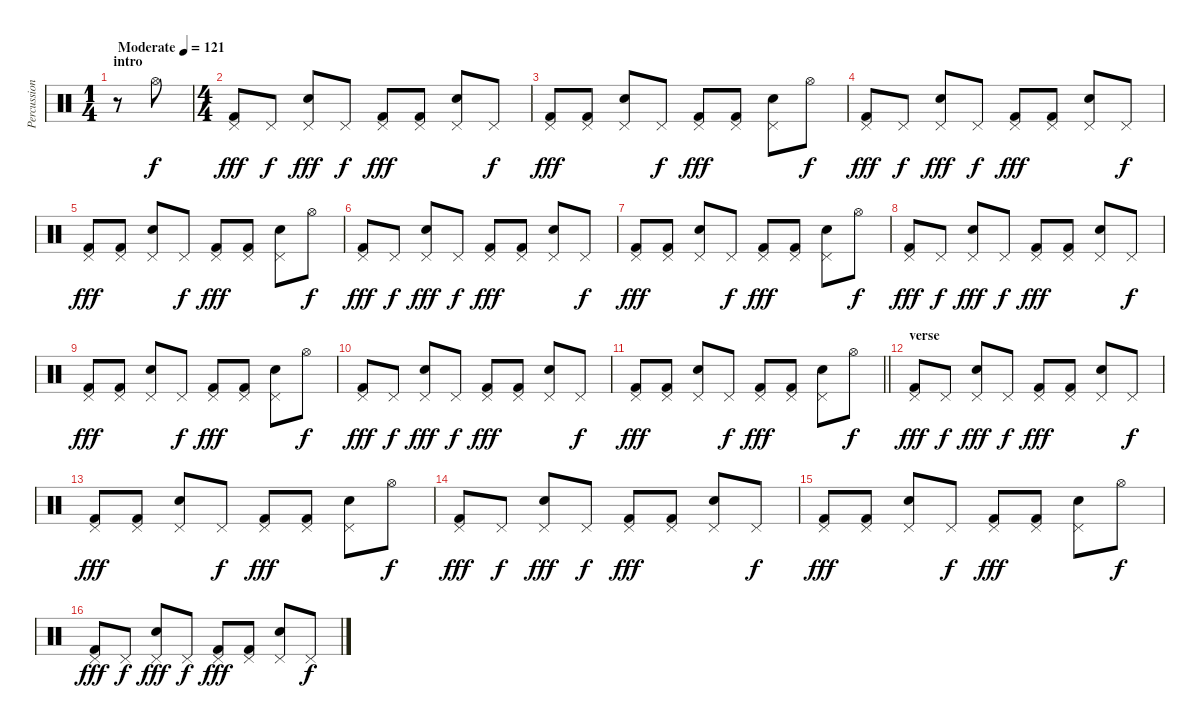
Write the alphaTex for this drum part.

\track ("Percussion" "Percussion") {instrument percussion}
\staff {score}
\articulation defaults
\ts (1 4)
\section ("" "intro")
\tempo (121 "Moderate")
\clef neutral
\ks c
r.8{dy f} "Hi-Hat (open)".8 |
\ts (4 4)
("Pedal Hi-Hat (hit)" "Kick (hit) 2").8{dy fff} "Pedal Hi-Hat (hit)".8{dy f} ("Pedal Hi-Hat (hit)" "Electric Snare (hit)").8{dy fff} "Pedal Hi-Hat (hit)".8{dy f} ("Pedal Hi-Hat (hit)" "Kick (hit) 2").8{dy fff} ("Pedal Hi-Hat (hit)" "Kick (hit) 2").8 ("Pedal Hi-Hat (hit)" "Electric Snare (hit)").8 "Pedal Hi-Hat (hit)".8{dy f} |
("Pedal Hi-Hat (hit)" "Kick (hit) 2").8{dy fff} ("Pedal Hi-Hat (hit)" "Kick (hit) 2").8 ("Pedal Hi-Hat (hit)" "Electric Snare (hit)").8 "Pedal Hi-Hat (hit)".8{dy f} ("Pedal Hi-Hat (hit)" "Kick (hit) 2").8{dy fff} ("Pedal Hi-Hat (hit)" "Kick (hit) 2").8 ("Pedal Hi-Hat (hit)" "Electric Snare (hit)").8 "Hi-Hat (open)".8{dy f} |
("Pedal Hi-Hat (hit)" "Kick (hit) 2").8{dy fff} "Pedal Hi-Hat (hit)".8{dy f} ("Pedal Hi-Hat (hit)" "Electric Snare (hit)").8{dy fff} "Pedal Hi-Hat (hit)".8{dy f} ("Pedal Hi-Hat (hit)" "Kick (hit) 2").8{dy fff} ("Pedal Hi-Hat (hit)" "Kick (hit) 2").8 ("Pedal Hi-Hat (hit)" "Electric Snare (hit)").8 "Pedal Hi-Hat (hit)".8{dy f} |
("Pedal Hi-Hat (hit)" "Kick (hit) 2").8{dy fff} ("Pedal Hi-Hat (hit)" "Kick (hit) 2").8 ("Pedal Hi-Hat (hit)" "Electric Snare (hit)").8 "Pedal Hi-Hat (hit)".8{dy f} ("Pedal Hi-Hat (hit)" "Kick (hit) 2").8{dy fff} ("Pedal Hi-Hat (hit)" "Kick (hit) 2").8 ("Pedal Hi-Hat (hit)" "Electric Snare (hit)").8 "Hi-Hat (open)".8{dy f} |
("Pedal Hi-Hat (hit)" "Kick (hit) 2").8{dy fff} "Pedal Hi-Hat (hit)".8{dy f} ("Pedal Hi-Hat (hit)" "Electric Snare (hit)").8{dy fff} "Pedal Hi-Hat (hit)".8{dy f} ("Pedal Hi-Hat (hit)" "Kick (hit) 2").8{dy fff} ("Pedal Hi-Hat (hit)" "Kick (hit) 2").8 ("Pedal Hi-Hat (hit)" "Electric Snare (hit)").8 "Pedal Hi-Hat (hit)".8{dy f} |
("Pedal Hi-Hat (hit)" "Kick (hit) 2").8{dy fff} ("Pedal Hi-Hat (hit)" "Kick (hit) 2").8 ("Pedal Hi-Hat (hit)" "Electric Snare (hit)").8 "Pedal Hi-Hat (hit)".8{dy f} ("Pedal Hi-Hat (hit)" "Kick (hit) 2").8{dy fff} ("Pedal Hi-Hat (hit)" "Kick (hit) 2").8 ("Pedal Hi-Hat (hit)" "Electric Snare (hit)").8 "Hi-Hat (open)".8{dy f} |
("Pedal Hi-Hat (hit)" "Kick (hit) 2").8{dy fff} "Pedal Hi-Hat (hit)".8{dy f} ("Pedal Hi-Hat (hit)" "Electric Snare (hit)").8{dy fff} "Pedal Hi-Hat (hit)".8{dy f} ("Pedal Hi-Hat (hit)" "Kick (hit) 2").8{dy fff} ("Pedal Hi-Hat (hit)" "Kick (hit) 2").8 ("Pedal Hi-Hat (hit)" "Electric Snare (hit)").8 "Pedal Hi-Hat (hit)".8{dy f} |
("Pedal Hi-Hat (hit)" "Kick (hit) 2").8{dy fff} ("Pedal Hi-Hat (hit)" "Kick (hit) 2").8 ("Pedal Hi-Hat (hit)" "Electric Snare (hit)").8 "Pedal Hi-Hat (hit)".8{dy f} ("Pedal Hi-Hat (hit)" "Kick (hit) 2").8{dy fff} ("Pedal Hi-Hat (hit)" "Kick (hit) 2").8 ("Pedal Hi-Hat (hit)" "Electric Snare (hit)").8 "Hi-Hat (open)".8{dy f} |
("Pedal Hi-Hat (hit)" "Kick (hit) 2").8{dy fff} "Pedal Hi-Hat (hit)".8{dy f} ("Pedal Hi-Hat (hit)" "Electric Snare (hit)").8{dy fff} "Pedal Hi-Hat (hit)".8{dy f} ("Pedal Hi-Hat (hit)" "Kick (hit) 2").8{dy fff} ("Pedal Hi-Hat (hit)" "Kick (hit) 2").8 ("Pedal Hi-Hat (hit)" "Electric Snare (hit)").8 "Pedal Hi-Hat (hit)".8{dy f} |
\barLineRight lightlight
("Pedal Hi-Hat (hit)" "Kick (hit) 2").8{dy fff} ("Pedal Hi-Hat (hit)" "Kick (hit) 2").8 ("Pedal Hi-Hat (hit)" "Electric Snare (hit)").8 "Pedal Hi-Hat (hit)".8{dy f} ("Pedal Hi-Hat (hit)" "Kick (hit) 2").8{dy fff} ("Pedal Hi-Hat (hit)" "Kick (hit) 2").8 ("Pedal Hi-Hat (hit)" "Electric Snare (hit)").8 "Hi-Hat (open)".8{dy f} |
\section ("" "verse")
("Pedal Hi-Hat (hit)" "Kick (hit) 2").8{dy fff} "Pedal Hi-Hat (hit)".8{dy f} ("Pedal Hi-Hat (hit)" "Electric Snare (hit)").8{dy fff} "Pedal Hi-Hat (hit)".8{dy f} ("Pedal Hi-Hat (hit)" "Kick (hit) 2").8{dy fff} ("Pedal Hi-Hat (hit)" "Kick (hit) 2").8 ("Pedal Hi-Hat (hit)" "Electric Snare (hit)").8 "Pedal Hi-Hat (hit)".8{dy f} |
("Pedal Hi-Hat (hit)" "Kick (hit) 2").8{dy fff} ("Pedal Hi-Hat (hit)" "Kick (hit) 2").8 ("Pedal Hi-Hat (hit)" "Electric Snare (hit)").8 "Pedal Hi-Hat (hit)".8{dy f} ("Pedal Hi-Hat (hit)" "Kick (hit) 2").8{dy fff} ("Pedal Hi-Hat (hit)" "Kick (hit) 2").8 ("Pedal Hi-Hat (hit)" "Electric Snare (hit)").8 "Hi-Hat (open)".8{dy f} |
("Pedal Hi-Hat (hit)" "Kick (hit) 2").8{dy fff} "Pedal Hi-Hat (hit)".8{dy f} ("Pedal Hi-Hat (hit)" "Electric Snare (hit)").8{dy fff} "Pedal Hi-Hat (hit)".8{dy f} ("Pedal Hi-Hat (hit)" "Kick (hit) 2").8{dy fff} ("Pedal Hi-Hat (hit)" "Kick (hit) 2").8 ("Pedal Hi-Hat (hit)" "Electric Snare (hit)").8 "Pedal Hi-Hat (hit)".8{dy f} |
("Pedal Hi-Hat (hit)" "Kick (hit) 2").8{dy fff} ("Pedal Hi-Hat (hit)" "Kick (hit) 2").8 ("Pedal Hi-Hat (hit)" "Electric Snare (hit)").8 "Pedal Hi-Hat (hit)".8{dy f} ("Pedal Hi-Hat (hit)" "Kick (hit) 2").8{dy fff} ("Pedal Hi-Hat (hit)" "Kick (hit) 2").8 ("Pedal Hi-Hat (hit)" "Electric Snare (hit)").8 "Hi-Hat (open)".8{dy f} |
("Pedal Hi-Hat (hit)" "Kick (hit) 2").8{dy fff} "Pedal Hi-Hat (hit)".8{dy f} ("Pedal Hi-Hat (hit)" "Electric Snare (hit)").8{dy fff} "Pedal Hi-Hat (hit)".8{dy f} ("Pedal Hi-Hat (hit)" "Kick (hit) 2").8{dy fff} ("Pedal Hi-Hat (hit)" "Kick (hit) 2").8 ("Pedal Hi-Hat (hit)" "Electric Snare (hit)").8 "Pedal Hi-Hat (hit)".8{dy f}
